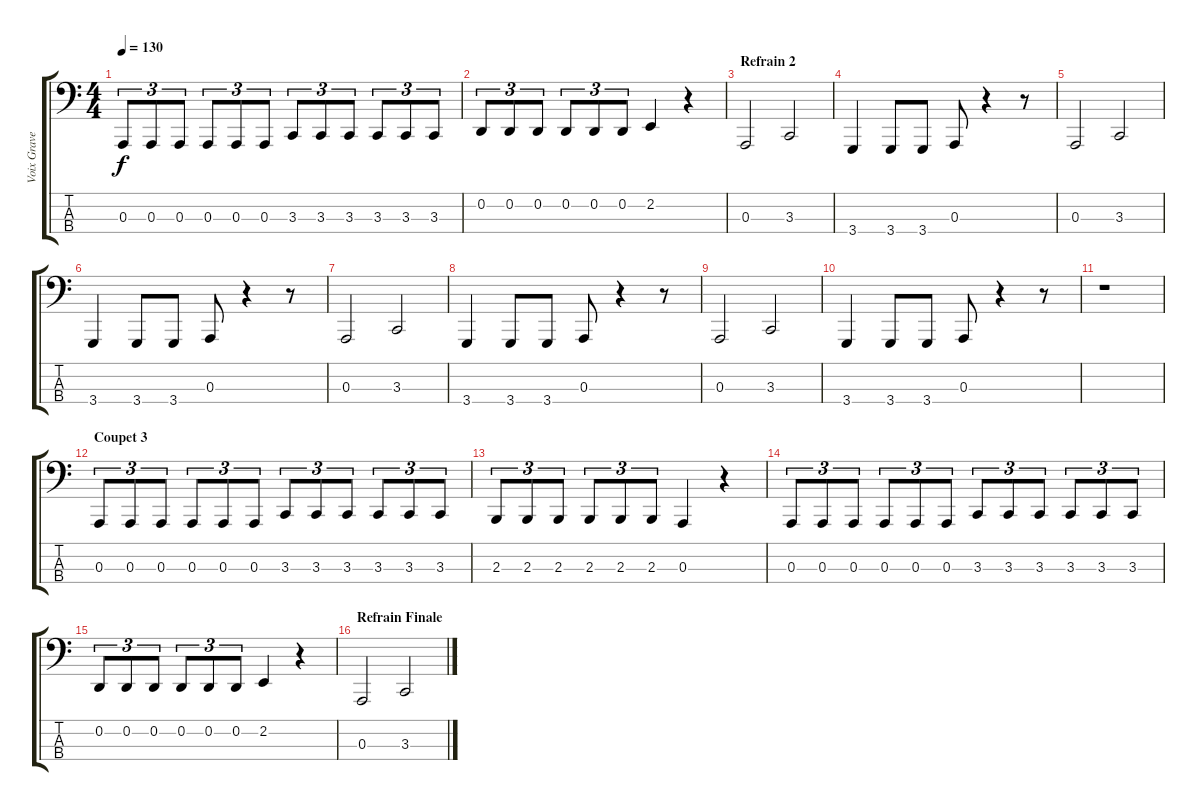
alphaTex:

\track ("Voix Grave" "Voix Grave") {instrument baritonesax}
\staff {score tabs}
\tuning (G2 D2 A1 E1) {hide}
\ts (4 4)
\tempo 130
\clef f4
\ks c
0.3.8{tu (3 2) dy f} 0.3.8{tu (3 2)} 0.3.8{tu (3 2)} 0.3.8{tu (3 2)} 0.3.8{tu (3 2)} 0.3.8{tu (3 2)} 3.3.8{tu (3 2)} 3.3.8{tu (3 2)} 3.3.8{tu (3 2)} 3.3.8{tu (3 2)} 3.3.8{tu (3 2)} 3.3.8{tu (3 2)} |
0.2.8{tu (3 2)} 0.2.8{tu (3 2)} 0.2.8{tu (3 2)} 0.2.8{tu (3 2)} 0.2.8{tu (3 2)} 0.2.8{tu (3 2)} 2.2.4 r.4 |
\section ("" "Refrain 2")
0.3.2 3.3.2 |
3.4.4 3.4.8 3.4.8 0.3.8 r.4 r.8 |
0.3.2 3.3.2 |
3.4.4 3.4.8 3.4.8 0.3.8 r.4 r.8 |
0.3.2 3.3.2 |
3.4.4 3.4.8 3.4.8 0.3.8 r.4 r.8 |
0.3.2 3.3.2 |
3.4.4 3.4.8 3.4.8 0.3.8 r.4 r.8 |
r.1 |
\section ("" "Coupet 3")
0.3.8{tu (3 2)} 0.3.8{tu (3 2)} 0.3.8{tu (3 2)} 0.3.8{tu (3 2)} 0.3.8{tu (3 2)} 0.3.8{tu (3 2)} 3.3.8{tu (3 2)} 3.3.8{tu (3 2)} 3.3.8{tu (3 2)} 3.3.8{tu (3 2)} 3.3.8{tu (3 2)} 3.3.8{tu (3 2)} |
2.3.8{tu (3 2)} 2.3.8{tu (3 2)} 2.3.8{tu (3 2)} 2.3.8{tu (3 2)} 2.3.8{tu (3 2)} 2.3.8{tu (3 2)} 0.3.4 r.4 |
0.3.8{tu (3 2)} 0.3.8{tu (3 2)} 0.3.8{tu (3 2)} 0.3.8{tu (3 2)} 0.3.8{tu (3 2)} 0.3.8{tu (3 2)} 3.3.8{tu (3 2)} 3.3.8{tu (3 2)} 3.3.8{tu (3 2)} 3.3.8{tu (3 2)} 3.3.8{tu (3 2)} 3.3.8{tu (3 2)} |
0.2.8{tu (3 2)} 0.2.8{tu (3 2)} 0.2.8{tu (3 2)} 0.2.8{tu (3 2)} 0.2.8{tu (3 2)} 0.2.8{tu (3 2)} 2.2.4 r.4 |
\section ("" "Refrain Finale")
0.3.2 3.3.2
